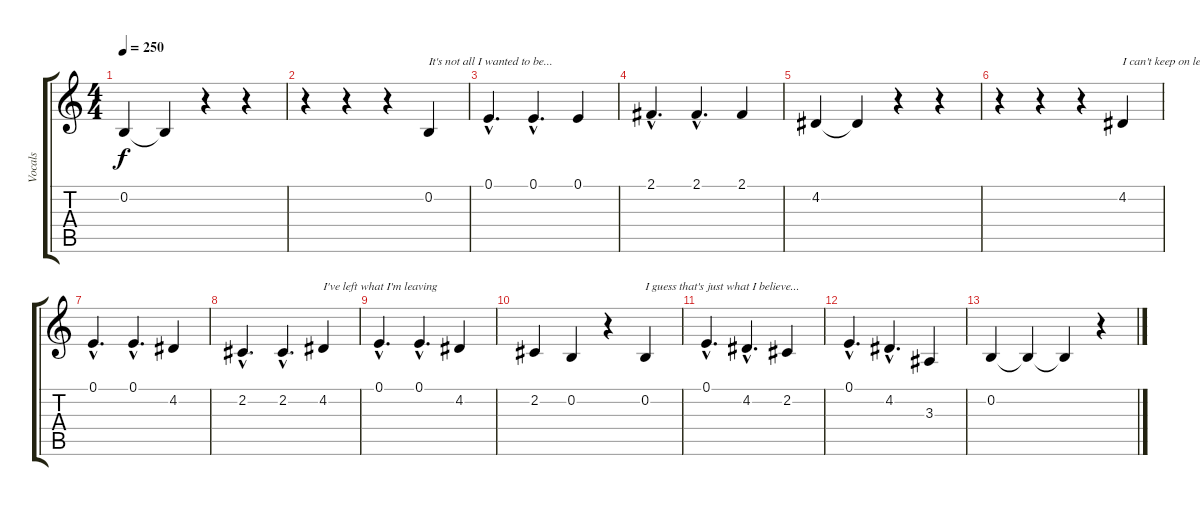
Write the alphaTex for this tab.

\track ("Vocals" "Vocals") {instrument oboe}
\staff {score tabs}
\tuning (E4 B3 G3 D3 A2 E2) {hide}
\ts (4 4)
\tempo 250
\clef g2
\ks c
0.2.4{dy f} 0.2{t}.4 r.4 r.4 |
r.4 r.4 r.4 0.2.4{txt "It's not all I wanted to be..."} |
0.1{hac}.4{d} 0.1{hac}.4{d} 0.1.4 |
2.1{hac}.4{d} 2.1{hac}.4{d} 2.1.4 |
4.2.4 4.2{t}.4 r.4 r.4 |
r.4 r.4 r.4 4.2.4{txt "I can't keep on leaning"} |
0.1{hac}.4{d} 0.1{hac}.4{d} 4.2.4 |
2.2{hac}.4{d} 2.2{hac}.4{d} 4.2.4{txt "I've left what I'm leaving"} |
0.1{hac}.4{d} 0.1{hac}.4{d} 4.2.4 |
2.2.4 0.2.4 r.4 0.2.4{txt "I guess that's just what I believe..."} |
0.1{hac}.4{d} 4.2{hac}.4{d} 2.2.4 |
0.1{hac}.4{d} 4.2{hac}.4{d} 3.3.4 |
0.2.4 0.2{t}.4 0.2{t}.4 r.4
